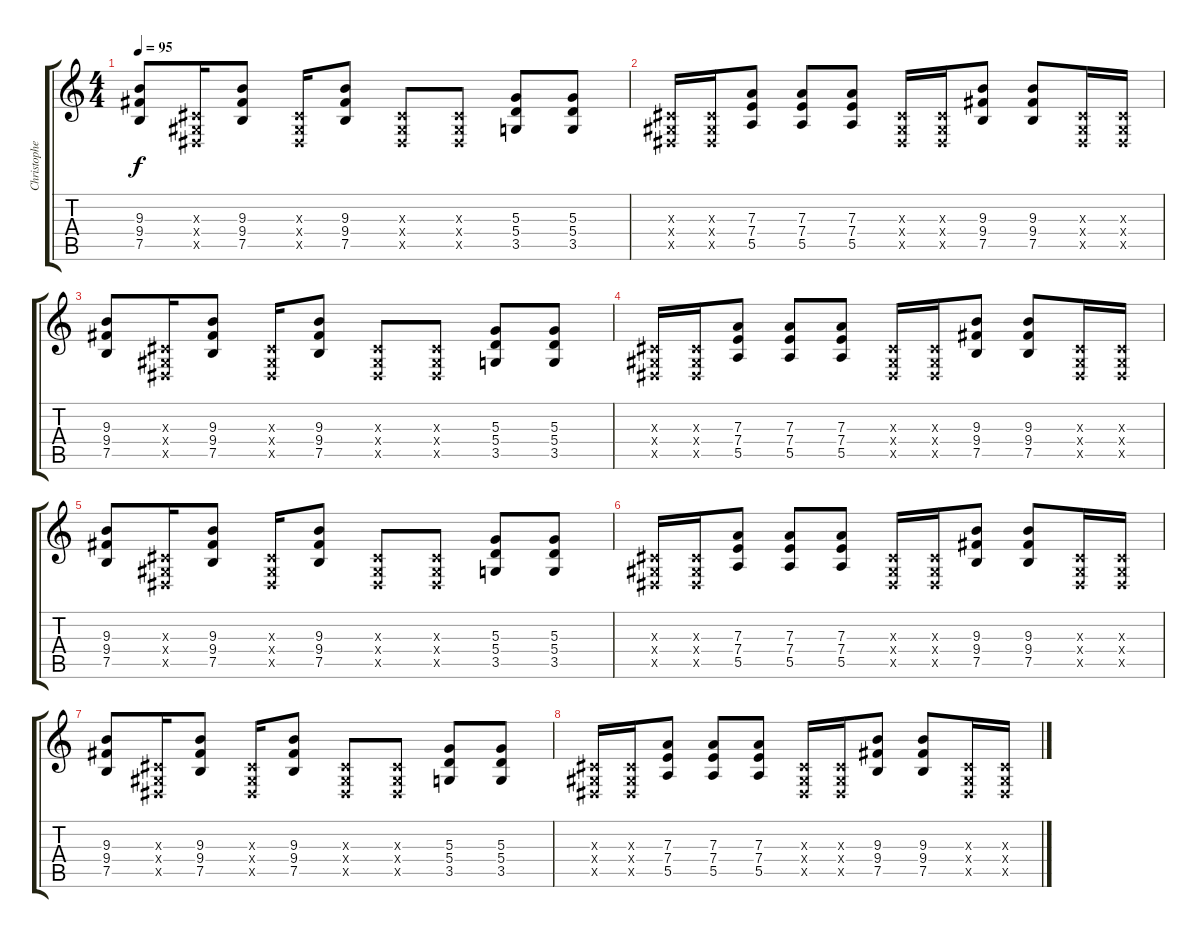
\track ("Christopher Amott" "Christophe") {instrument distortionguitar}
\staff {score tabs}
\tuning (B3 Gb3 D3 A2 E2 B1) {hide}
\ts (4 4)
\tempo 95
\clef g2
\ks c
(9.3 9.4 7.5).8{dy f} (-1.3{x} -1.4{x} -1.5{x}).16 (9.3 9.4 7.5).8 (-1.3{x} -1.4{x} -1.5{x}).16 (9.3 9.4 7.5).8 (-1.3{x} -1.4{x} -1.5{x}).8 (-1.3{x} -1.4{x} -1.5{x}).8 (5.3 5.4 3.5).8 (5.3 5.4 3.5).8 |
(-1.3{x} -1.4{x} -1.5{x}).16 (-1.3{x} -1.4{x} -1.5{x}).16 (7.3 7.4 5.5).8 (7.3 7.4 5.5).8 (7.3 7.4 5.5).8 (-1.3{x} -1.4{x} -1.5{x}).16 (-1.3{x} -1.4{x} -1.5{x}).16 (9.3 9.4 7.5).8 (9.3 9.4 7.5).8 (-1.3{x} -1.4{x} -1.5{x}).16 (-1.3{x} -1.4{x} -1.5{x}).16 |
(9.3 9.4 7.5).8 (-1.3{x} -1.4{x} -1.5{x}).16 (9.3 9.4 7.5).8 (-1.3{x} -1.4{x} -1.5{x}).16 (9.3 9.4 7.5).8 (-1.3{x} -1.4{x} -1.5{x}).8 (-1.3{x} -1.4{x} -1.5{x}).8 (5.3 5.4 3.5).8 (5.3 5.4 3.5).8 |
(-1.3{x} -1.4{x} -1.5{x}).16 (-1.3{x} -1.4{x} -1.5{x}).16 (7.3 7.4 5.5).8 (7.3 7.4 5.5).8 (7.3 7.4 5.5).8 (-1.3{x} -1.4{x} -1.5{x}).16 (-1.3{x} -1.4{x} -1.5{x}).16 (9.3 9.4 7.5).8 (9.3 9.4 7.5).8 (-1.3{x} -1.4{x} -1.5{x}).16 (-1.3{x} -1.4{x} -1.5{x}).16 |
(9.3 9.4 7.5).8 (-1.3{x} -1.4{x} -1.5{x}).16 (9.3 9.4 7.5).8 (-1.3{x} -1.4{x} -1.5{x}).16 (9.3 9.4 7.5).8 (-1.3{x} -1.4{x} -1.5{x}).8 (-1.3{x} -1.4{x} -1.5{x}).8 (5.3 5.4 3.5).8 (5.3 5.4 3.5).8 |
(-1.3{x} -1.4{x} -1.5{x}).16 (-1.3{x} -1.4{x} -1.5{x}).16 (7.3 7.4 5.5).8 (7.3 7.4 5.5).8 (7.3 7.4 5.5).8 (-1.3{x} -1.4{x} -1.5{x}).16 (-1.3{x} -1.4{x} -1.5{x}).16 (9.3 9.4 7.5).8 (9.3 9.4 7.5).8 (-1.3{x} -1.4{x} -1.5{x}).16 (-1.3{x} -1.4{x} -1.5{x}).16 |
(9.3 9.4 7.5).8 (-1.3{x} -1.4{x} -1.5{x}).16 (9.3 9.4 7.5).8 (-1.3{x} -1.4{x} -1.5{x}).16 (9.3 9.4 7.5).8 (-1.3{x} -1.4{x} -1.5{x}).8 (-1.3{x} -1.4{x} -1.5{x}).8 (5.3 5.4 3.5).8 (5.3 5.4 3.5).8 |
(-1.3{x} -1.4{x} -1.5{x}).16 (-1.3{x} -1.4{x} -1.5{x}).16 (7.3 7.4 5.5).8 (7.3 7.4 5.5).8 (7.3 7.4 5.5).8 (-1.3{x} -1.4{x} -1.5{x}).16 (-1.3{x} -1.4{x} -1.5{x}).16 (9.3 9.4 7.5).8 (9.3 9.4 7.5).8 (-1.3{x} -1.4{x} -1.5{x}).16 (-1.3{x} -1.4{x} -1.5{x}).16
